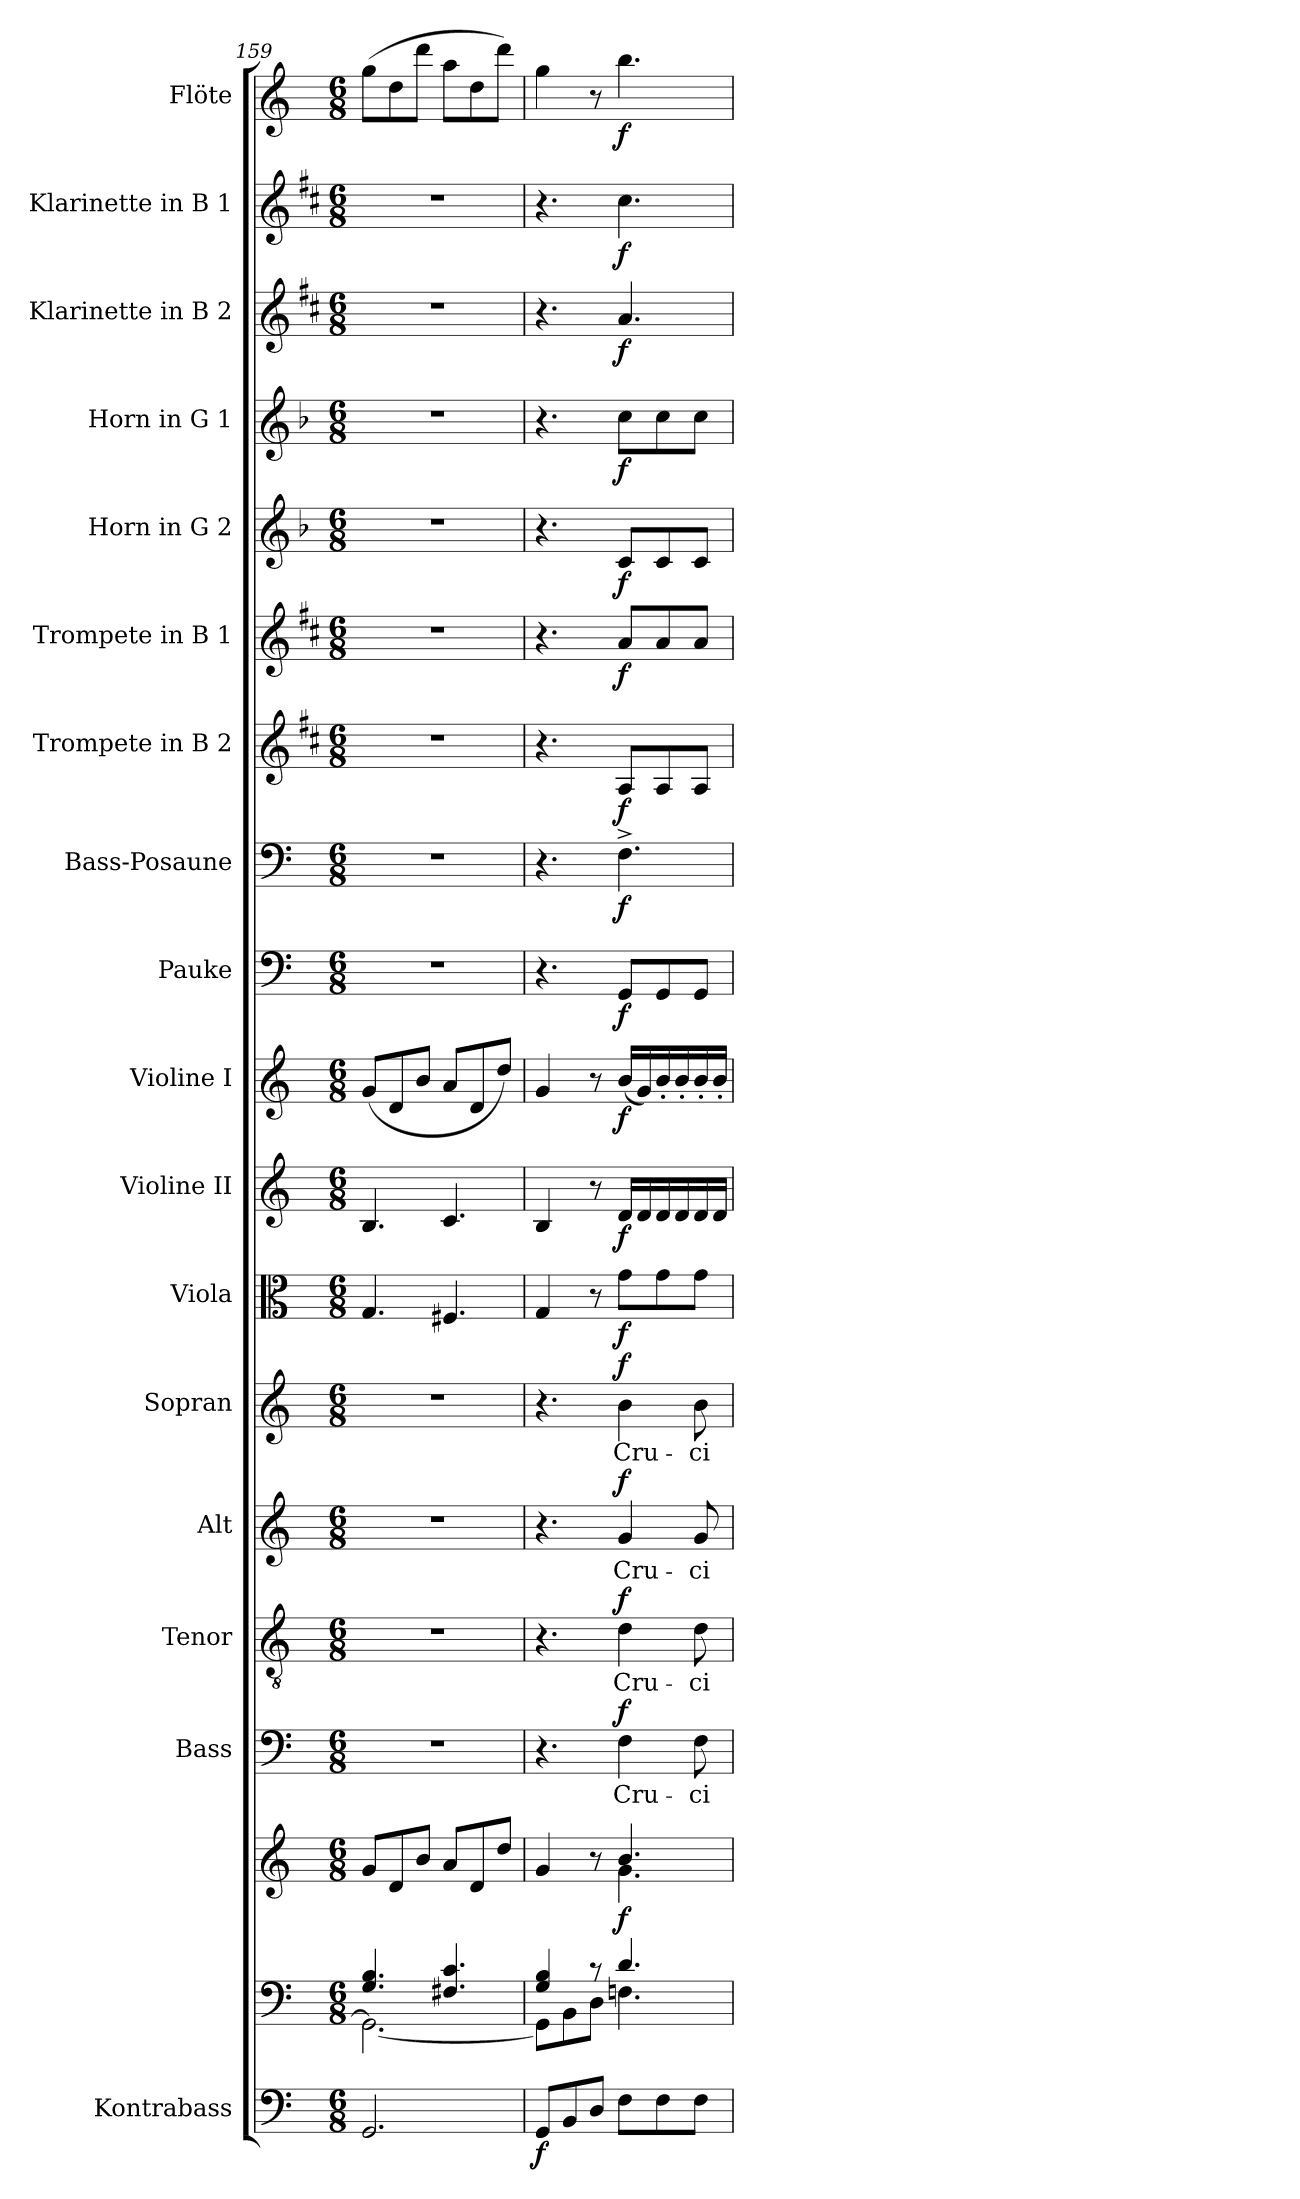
**kern	**dynam	**kern	**kern	**dynam	**kern	**text	**dynam	**kern	**text	**dynam	**kern	**text	**dynam	**kern	**text	**dynam	**kern	**dynam	**kern	**dynam	**kern	**dynam	**kern	**dynam	**kern	**dynam	**kern	**dynam	**kern	**dynam	**kern	**dynam	**kern	**dynam	**kern	**dynam	**kern	**dynam	**kern	**dynam
*part18	*part18	*part17	*part17	*part17	*part16	*part16	*part16	*part15	*part15	*part15	*part14	*part14	*part14	*part13	*part13	*part13	*part12	*part12	*part11	*part11	*part10	*part10	*part9	*part9	*part8	*part8	*part7	*part7	*part6	*part6	*part5	*part5	*part4	*part4	*part3	*part3	*part2	*part2	*part1	*part1
*staff19	*staff19	*staff18	*staff17	*staff17/18	*staff16	*staff16	*staff16	*staff15	*staff15	*staff15	*staff14	*staff14	*staff14	*staff13	*staff13	*staff13	*staff12	*staff12	*staff11	*staff11	*staff10	*staff10	*staff9	*staff9	*staff8	*staff8	*staff7	*staff7	*staff6	*staff6	*staff5	*staff5	*staff4	*staff4	*staff3	*staff3	*staff2	*staff2	*staff1	*staff1
*I"Kontrabass	*	*	*	*	*I"Bass	*	*	*I"Tenor	*	*	*I"Alt	*	*	*I"Sopran	*	*	*I"Viola	*	*I"Violine II	*	*I"Violine I	*	*I"Pauke	*	*I"Bass-Posaune	*	*I"Trompete in B 2	*	*I"Trompete in B 1	*	*I"Horn in G 2	*	*I"Horn in G 1	*	*I"Klarinette in B 2	*	*I"Klarinette in B 1	*	*I"Flöte	*
*I'Kb.	*	*	*	*	*I'B	*	*	*I'T	*	*	*I'A	*	*	*I'S	*	*	*I'Vla.	*	*I'Vl. II	*	*I'Vl. I	*	*I'Pk.	*	*I'B. Pos.	*	*	*	*	*	*I'Hrn. 2	*	*I'Hrn. 1	*	*	*	*	*	*I'Fl.	*
*clefF4	*	*clefF4	*clefG2	*	*clefF4	*	*	*clefGv2	*	*	*clefG2	*	*	*clefG2	*	*	*clefC3	*	*clefG2	*	*clefG2	*	*clefF4	*	*clefF4	*	*clefG2	*	*clefG2	*	*clefG2	*	*clefG2	*	*clefG2	*	*clefG2	*	*clefG2	*
*ITrd7c12	*	*	*	*	*	*	*	*	*	*	*	*	*	*	*	*	*	*	*	*	*	*	*	*	*	*	*ITrd1c2	*	*ITrd1c2	*	*ITrd3c5	*	*ITrd3c5	*	*ITrd1c2	*	*ITrd1c2	*	*	*
*k[]	*	*k[]	*k[]	*	*k[]	*	*	*k[]	*	*	*k[]	*	*	*k[]	*	*	*k[]	*	*k[]	*	*k[]	*	*k[]	*	*k[]	*	*k[]	*	*k[]	*	*k[]	*	*k[]	*	*k[]	*	*k[]	*	*k[]	*
*C:	*	*C:	*C:	*	*C:	*	*	*C:	*	*	*C:	*	*	*C:	*	*	*C:	*	*C:	*	*C:	*	*C:	*	*C:	*	*C:	*	*C:	*	*C:	*	*C:	*	*C:	*	*C:	*	*C:	*
*M6/8	*	*M6/8	*M6/8	*	*M6/8	*	*	*M6/8	*	*	*M6/8	*	*	*M6/8	*	*	*M6/8	*	*M6/8	*	*M6/8	*	*M6/8	*	*M6/8	*	*M6/8	*	*M6/8	*	*M6/8	*	*M6/8	*	*M6/8	*	*M6/8	*	*M6/8	*
=159	=159	=159	=159	=159	=159	=159	=159	=159	=159	=159	=159	=159	=159	=159	=159	=159	=159	=159	=159	=159	=159	=159	=159	=159	=159	=159	=159	=159	=159	=159	=159	=159	=159	=159	=159	=159	=159	=159	=159	=159
*	*	*^	*	*	*	*	*	*	*	*	*	*	*	*	*	*	*	*	*	*	*	*	*	*	*	*	*	*	*	*	*	*	*	*	*	*	*	*	*	*
2.GGG/	.	4.G/ 4.B/	2.GG\_	8g/L	.	2.r	.	.	2.r	.	.	2.r	.	.	2.r	.	.	4.G/	.	4.B/	.	(<8g/L	.	2.r	.	2.r	.	2.r	.	2.r	.	2.r	.	2.r	.	2.r	.	2.r	.	(>8gg\L	.
.	.	.	.	8d/	.	.	.	.	.	.	.	.	.	.	.	.	.	.	.	.	.	8d/	.	.	.	.	.	.	.	.	.	.	.	.	.	.	.	.	.	8dd\	.
.	.	.	.	8b/J	.	.	.	.	.	.	.	.	.	.	.	.	.	.	.	.	.	8b/J	.	.	.	.	.	.	.	.	.	.	.	.	.	.	.	.	.	8ddd\J	.
.	.	4.F#X/ 4.c/	.	8a/L	.	.	.	.	.	.	.	.	.	.	.	.	.	4.F#X/	.	4.c/	.	8a/L	.	.	.	.	.	.	.	.	.	.	.	.	.	.	.	.	.	8aa\L	.
.	.	.	.	8d/	.	.	.	.	.	.	.	.	.	.	.	.	.	.	.	.	.	8d/	.	.	.	.	.	.	.	.	.	.	.	.	.	.	.	.	.	8dd\	.
.	.	.	.	8dd/J	.	.	.	.	.	.	.	.	.	.	.	.	.	.	.	.	.	8dd/J)	.	.	.	.	.	.	.	.	.	.	.	.	.	.	.	.	.	8ddd\J)	.
=160	=160	=160	=160	=160	=160	=160	=160	=160	=160	=160	=160	=160	=160	=160	=160	=160	=160	=160	=160	=160	=160	=160	=160	=160	=160	=160	=160	=160	=160	=160	=160	=160	=160	=160	=160	=160	=160	=160	=160	=160	=160
*	*	*	*	*^	*	*	*	*	*	*	*	*	*	*	*	*	*	*	*	*	*	*	*	*	*	*	*	*	*	*	*	*	*	*	*	*	*	*	*	*	*
!	!LO:DY:b	!	!	!	!	!	!	!	!	!	!	!	!	!	!	!	!	!	!	!	!	!	!	!	!	!	!	!	!	!	!	!	!	!	!	!	!	!	!	!	!	!
8GGG/L	f	4G/ 4B/	8GG\L]	4g/	4.ryy	.	4.r	.	.	4.r	.	.	4.r	.	.	4.r	.	.	4G/	.	4B/	.	4g/	.	4.r	.	4.r	.	4.r	.	4.r	.	4.r	.	4.r	.	4.r	.	4.r	.	4gg\	.
8BBB/	.	.	8BB\	.	.	.	.	.	.	.	.	.	.	.	.	.	.	.	.	.	.	.	.	.	.	.	.	.	.	.	.	.	.	.	.	.	.	.	.	.	.	.
8DD/J	.	8rc	8D\J	8r	.	.	.	.	.	.	.	.	.	.	.	.	.	.	8r	.	8r	.	8r	.	.	.	.	.	.	.	.	.	.	.	.	.	.	.	.	.	8r	.
!	!	!	!	!	!	!LO:DY:b	!	!LO:LY:b	!LO:DY:a	!	!LO:LY:b	!LO:DY:a	!	!LO:LY:b	!LO:DY:a	!	!LO:LY:b	!LO:DY:a	!	!LO:DY:b	!	!LO:DY:b	!	!LO:DY:b	!	!LO:DY:b	!	!LO:DY:b	!	!LO:DY:b	!	!LO:DY:b	!	!LO:DY:b	!	!LO:DY:b	!	!LO:DY:b	!	!LO:DY:b	!	!LO:DY:b
8FF\L	.	4.d/	4.Fn\	4.b/	4.g\	f	4F\	Cru-	f	4d\	Cru-	f	4g/	Cru-	f	4b\	Cru-	f	8g\L	f	16d/LL	f	(<16b/LL	f	8GG/L	f	4.F^>\	f	8G/L	f	8g/L	f	8G/L	f	8g\L	f	4.g/	f	4.b\	f	4.bb\	f
.	.	.	.	.	.	.	.	.	.	.	.	.	.	.	.	.	.	.	.	.	16d/	.	16g/)	.	.	.	.	.	.	.	.	.	.	.	.	.	.	.	.	.	.	.
8FF\	.	.	.	.	.	.	.	.	.	.	.	.	.	.	.	.	.	.	8g\	.	16d/	.	16b'</	.	8GG/	.	.	.	8G/	.	8g/	.	8G/	.	8g\	.	.	.	.	.	.	.
.	.	.	.	.	.	.	.	.	.	.	.	.	.	.	.	.	.	.	.	.	16d/	.	16b'</	.	.	.	.	.	.	.	.	.	.	.	.	.	.	.	.	.	.	.
!	!	!	!	!	!	!	!	!LO:LY:b	!	!	!LO:LY:b	!	!	!LO:LY:b	!	!	!LO:LY:b	!	!	!	!	!	!	!	!	!	!	!	!	!	!	!	!	!	!	!	!	!	!	!	!	!
8FF\J	.	.	.	.	.	.	8F\	-ci-	.	8d\	-ci-	.	8g/	-ci-	.	8b\	-ci-	.	8g\J	.	16d/	.	16b'</	.	8GG/J	.	.	.	8G/J	.	8g/J	.	8G/J	.	8g\J	.	.	.	.	.	.	.
.	.	.	.	.	.	.	.	.	.	.	.	.	.	.	.	.	.	.	.	.	16d/JJ	.	16b'</JJ	.	.	.	.	.	.	.	.	.	.	.	.	.	.	.	.	.	.	.
*	*	*v	*v	*	*	*	*	*	*	*	*	*	*	*	*	*	*	*	*	*	*	*	*	*	*	*	*	*	*	*	*	*	*	*	*	*	*	*	*	*	*	*
*	*	*	*v	*v	*	*	*	*	*	*	*	*	*	*	*	*	*	*	*	*	*	*	*	*	*	*	*	*	*	*	*	*	*	*	*	*	*	*	*	*	*
=	=	=	=	=	=	=	=	=	=	=	=	=	=	=	=	=	=	=	=	=	=	=	=	=	=	=	=	=	=	=	=	=	=	=	=	=	=	=	=	=
*-	*-	*-	*-	*-	*-	*-	*-	*-	*-	*-	*-	*-	*-	*-	*-	*-	*-	*-	*-	*-	*-	*-	*-	*-	*-	*-	*-	*-	*-	*-	*-	*-	*-	*-	*-	*-	*-	*-	*-	*-
